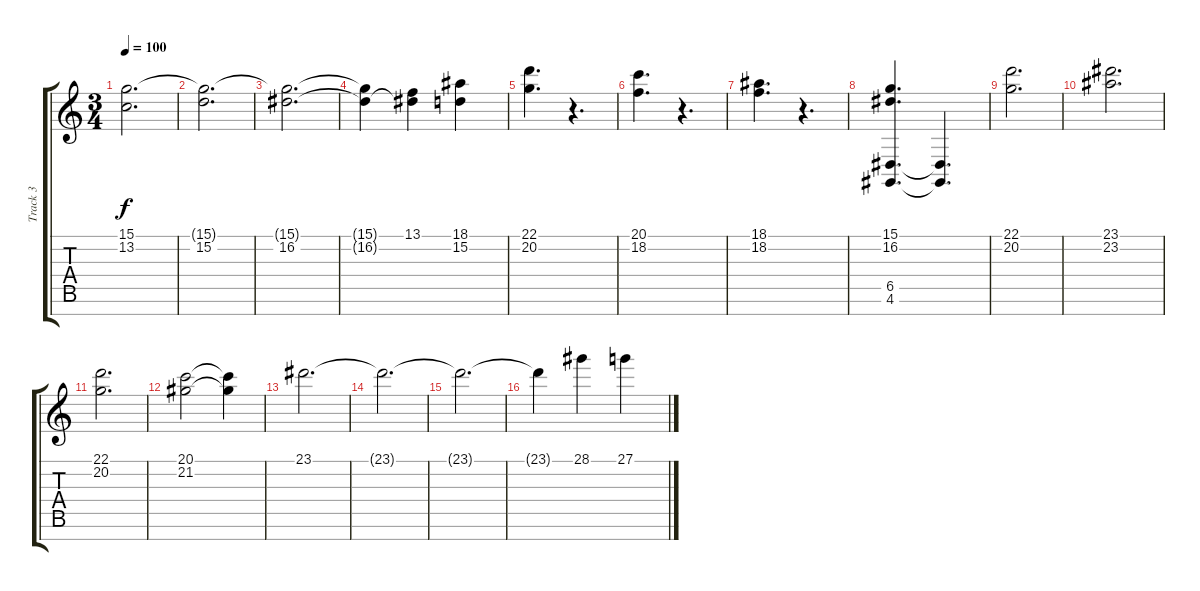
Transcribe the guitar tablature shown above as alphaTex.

\track ("Track 3" "Track 3") {instrument pad2warm}
\staff {score tabs}
\tuning (E4 B3 G3 D3 A2 E2 B1) {hide}
\ts (3 4)
\tempo 100
\clef g2
\ks c
(15.1 13.2).2{d dy f} |
(15.1{t} 15.2).2{d} |
(15.1{t} 16.2).2{d} |
(15.1{t} 16.2{t}).4 (13.1 16.2{t}).4 (18.1 15.2).4 |
(22.1 20.2).4{d} r.4{d} |
(20.1 18.2).4{d} r.4{d} |
(18.1 18.2).4{d} r.4{d} |
(15.1 16.2 6.5 4.6).4{d} (6.5{t} 4.6{t}).4{d} |
(22.1 20.2).2{d} |
(23.1 23.2).2{d} |
(22.1 20.2).2{d} |
(20.1 21.2).2 (20.1{t} 21.2{t}).4{volume 0} |
23.1.2{d volume 8} |
23.1{t}.2{d} |
23.1{t}.2{d} |
23.1{t}.4 28.1.4 27.1.4
